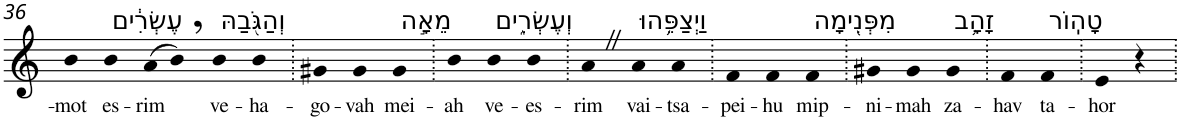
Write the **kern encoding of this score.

**kern	**text
*part1	*part1
*staff1	*staff1
*I"Piano	*
*I'Pno	*
!!LO:PB:g=z
*clefG2	*
*k[]	*
=36	=36
!	!LO:LY:b
4b	-mot
!LO:TX:a:t=עֶשְׂרִ֔ים	!
!	!LO:LY:b
4b	es-
!	!LO:LY:b
(>8a	-rim
8b,)	.
!LO:TX:a:t=וְהַגֹּ֖בַהּ	!
!	!LO:LY:b
4b	ve-
!	!LO:LY:b
4b	-ha-
=37.	=37.
!	!LO:LY:b
4g#X	-go-
!	!LO:LY:b
4g#	-vah
!LO:TX:a:t=מֵאָ֣ה	!
!	!LO:LY:b
4g#	mei-
=38.	=38.
!	!LO:LY:b
4b	-ah
!LO:TX:a:t=וְעֶשְׂרִ֑ים	!
!	!LO:LY:b
4b	ve-
!	!LO:LY:b
4b	-es-
=39.	=39.
!	!LO:LY:b
4aZ	-rim
!LO:TX:a:t=וַיְצַפֵּ֥הוּ	!
!	!LO:LY:b
4a	vai-
!	!LO:LY:b
4a	-tsa-
=40.	=40.
!	!LO:LY:b
4f	-pei-
!	!LO:LY:b
4f	-hu
!LO:TX:a:t=מִפְּנִ֖ימָה	!
!	!LO:LY:b
4f	mip-
=41.	=41.
!	!LO:LY:b
4g#X	-ni-
!	!LO:LY:b
4g#	-mah
!LO:TX:a:t=זָהָ֥ב	!
!	!LO:LY:b
4g#	za-
=42.	=42.
!	!LO:LY:b
4f	-hav
!LO:TX:a:t=טָהֽוֹר	!
!	!LO:LY:b
4f	ta-
=43.	=43.
!	!LO:LY:b
4e	-hor
4r	.
=.	=.
*-	*-
